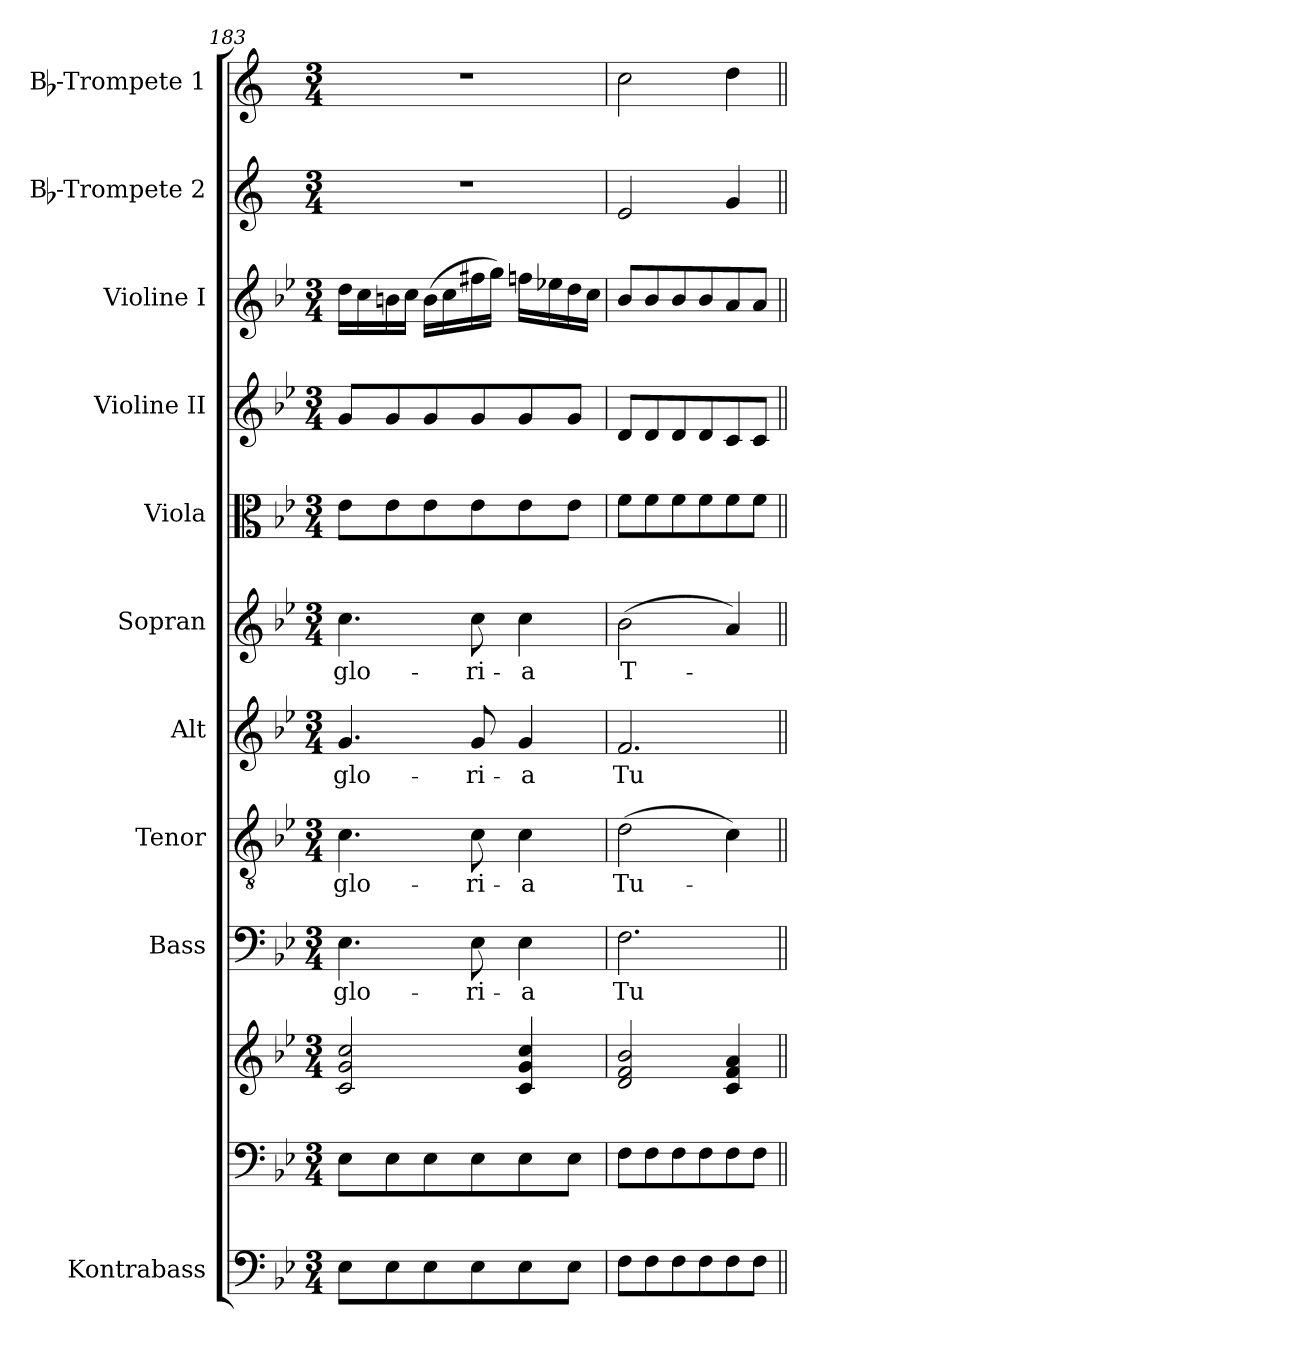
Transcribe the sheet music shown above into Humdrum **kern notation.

**kern	**kern	**kern	**kern	**text	**kern	**text	**kern	**text	**kern	**text	**kern	**kern	**kern	**kern	**kern
*part11	*part10	*part10	*part9	*part9	*part8	*part8	*part7	*part7	*part6	*part6	*part5	*part4	*part3	*part2	*part1
*staff12	*staff11	*staff10	*staff9	*staff9	*staff8	*staff8	*staff7	*staff7	*staff6	*staff6	*staff5	*staff4	*staff3	*staff2	*staff1
*I"Kontrabass	*	*	*I"Bass	*	*I"Tenor	*	*I"Alt	*	*I"Sopran	*	*I"Viola	*I"Violine II	*I"Violine I	*I"Bb-Trompete 2	*I"Bb-Trompete 1
*I'Kb.	*	*	*I'B.	*	*I'T.	*	*I'A.	*	*I'S.	*	*I'Vla.	*I'Vl. II	*I'Vl. I	*I'Bb Trp. 2	*I'Bb Trp. 1
*clefF4	*clefF4	*clefG2	*clefF4	*	*clefGv2	*	*clefG2	*	*clefG2	*	*clefC3	*clefG2	*clefG2	*clefG2	*clefG2
*ITrd7c12	*	*	*	*	*	*	*	*	*	*	*	*	*	*ITrd1c2	*ITrd1c2
*k[b-e-]	*k[b-e-]	*k[b-e-]	*k[b-e-]	*	*k[b-e-]	*	*k[b-e-]	*	*k[b-e-]	*	*k[b-e-]	*k[b-e-]	*k[b-e-]	*k[b-e-]	*k[b-e-]
*B-:	*B-:	*B-:	*B-:	*	*B-:	*	*B-:	*	*B-:	*	*B-:	*B-:	*B-:	*B-:	*B-:
*M3/4	*M3/4	*M3/4	*M3/4	*	*M3/4	*	*M3/4	*	*M3/4	*	*M3/4	*M3/4	*M3/4	*M3/4	*M3/4
=183	=183	=183	=183	=183	=183	=183	=183	=183	=183	=183	=183	=183	=183	=183	=183
!	!	!	!	!LO:LY:b	!	!LO:LY:b	!	!LO:LY:b	!	!LO:LY:b	!	!	!	!	!
8EE-\L	8E-\L	2c/ 2g/ 2cc/	4.E-\	glo-	4.c\	glo-	4.g/	glo-	4.cc\	glo-	8e-\L	8g/L	16dd\LL	2.r	2.r
.	.	.	.	.	.	.	.	.	.	.	.	.	16cc\	.	.
8EE-\	8E-\	.	.	.	.	.	.	.	.	.	8e-\	8g/	16bn\	.	.
.	.	.	.	.	.	.	.	.	.	.	.	.	16cc\JJ	.	.
8EE-\	8E-\	.	.	.	.	.	.	.	.	.	8e-\	8g/	(>16b\LL	.	.
.	.	.	.	.	.	.	.	.	.	.	.	.	16cc\	.	.
!	!	!	!	!LO:LY:b	!	!LO:LY:b	!	!LO:LY:b	!	!LO:LY:b	!	!	!	!	!
8EE-\	8E-\	.	8E-\	-ri-	8c\	-ri-	8g/	-ri-	8cc\	-ri-	8e-\	8g/	16ff#X\	.	.
.	.	.	.	.	.	.	.	.	.	.	.	.	16gg\JJ)	.	.
!	!	!	!	!LO:LY:b	!	!LO:LY:b	!	!LO:LY:b	!	!LO:LY:b	!	!	!	!	!
8EE-\	8E-\	4c/ 4g/ 4cc/	4E-\	-a	4c\	-a	4g/	-a	4cc\	-a	8e-\	8g/	16ffn\LL	.	.
.	.	.	.	.	.	.	.	.	.	.	.	.	16ee-X\	.	.
8EE-\J	8E-\J	.	.	.	.	.	.	.	.	.	8e-\J	8g/J	16dd\	.	.
.	.	.	.	.	.	.	.	.	.	.	.	.	16cc\JJ	.	.
=184	=184	=184	=184	=184	=184	=184	=184	=184	=184	=184	=184	=184	=184	=184	=184
!	!	!	!	!LO:LY:b	!	!LO:LY:b	!	!LO:LY:b	!	!LO:LY:b	!	!	!	!	!
8FF\L	8F\L	2d/ 2f/ 2b-/	2.F\	Tu-	(>2d\	Tu-	2.f/	Tu-	(>2b-\	T-	8f\L	8d/L	8b-/L	2d/	2b-\
8FF\	8F\	.	.	.	.	.	.	.	.	.	8f\	8d/	8b-/	.	.
8FF\	8F\	.	.	.	.	.	.	.	.	.	8f\	8d/	8b-/	.	.
8FF\	8F\	.	.	.	.	.	.	.	.	.	8f\	8d/	8b-/	.	.
8FF\	8F\	4c/ 4f/ 4a/	.	.	4c\)	.	.	.	4a/)	.	8f\	8c/	8a/	4f/	4cc\
8FF\J	8F\J	.	.	.	.	.	.	.	.	.	8f\J	8c/J	8a/J	.	.
=||	=||	=||	=||	=||	=||	=||	=||	=||	=||	=||	=||	=||	=||	=||	=||
*-	*-	*-	*-	*-	*-	*-	*-	*-	*-	*-	*-	*-	*-	*-	*-
